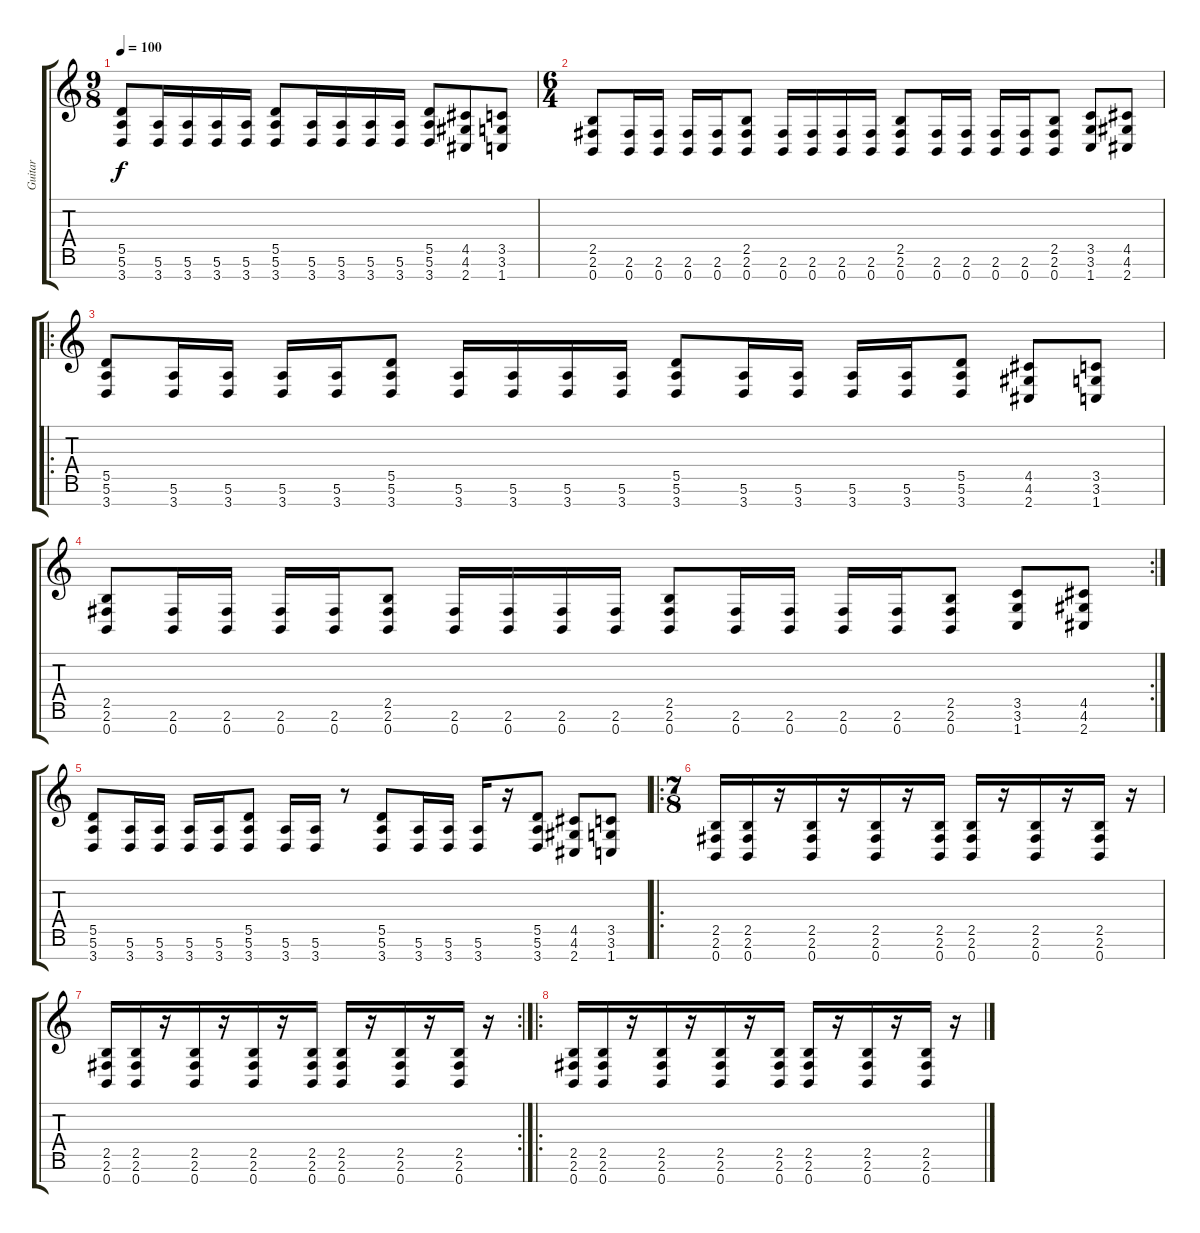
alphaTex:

\track ("Guitar" "Guitar") {instrument distortionguitar}
\staff {score tabs}
\tuning (E4 B3 G3 D3 A2 E2 B1) {hide}
\ts (9 8)
\tempo 100
\clef g2
\ks c
(5.5 5.6 3.7).8{dy f instrument distortionguitar} (5.6 3.7).16 (5.6 3.7).16 (5.6 3.7).16 (5.6 3.7).16 (5.5 5.6 3.7).8 (5.6 3.7).16 (5.6 3.7).16 (5.6 3.7).16 (5.6 3.7).16 (5.5 5.6 3.7).8 (4.5 4.6 2.7).8 (3.5 3.6 1.7).8 |
\ts (6 4)
(2.5 2.6 0.7).8 (2.6 0.7).16 (2.6 0.7).16 (2.6 0.7).16 (2.6 0.7).16 (2.5 2.6 0.7).8 (2.6 0.7).16 (2.6 0.7).16 (2.6 0.7).16 (2.6 0.7).16 (2.5 2.6 0.7).8 (2.6 0.7).16 (2.6 0.7).16 (2.6 0.7).16 (2.6 0.7).16 (2.5 2.6 0.7).8 (3.5 3.6 1.7).8 (4.5 4.6 2.7).8 |
\ro
(5.5 5.6 3.7).8 (5.6 3.7).16 (5.6 3.7).16 (5.6 3.7).16 (5.6 3.7).16 (5.5 5.6 3.7).8 (5.6 3.7).16 (5.6 3.7).16 (5.6 3.7).16 (5.6 3.7).16 (5.5 5.6 3.7).8 (5.6 3.7).16 (5.6 3.7).16 (5.6 3.7).16 (5.6 3.7).16 (5.5 5.6 3.7).8 (4.5 4.6 2.7).8 (3.5 3.6 1.7).8 |
\rc 2
(2.5 2.6 0.7).8 (2.6 0.7).16 (2.6 0.7).16 (2.6 0.7).16 (2.6 0.7).16 (2.5 2.6 0.7).8 (2.6 0.7).16 (2.6 0.7).16 (2.6 0.7).16 (2.6 0.7).16 (2.5 2.6 0.7).8 (2.6 0.7).16 (2.6 0.7).16 (2.6 0.7).16 (2.6 0.7).16 (2.5 2.6 0.7).8 (3.5 3.6 1.7).8 (4.5 4.6 2.7).8 |
(5.5 5.6 3.7).8 (5.6 3.7).16 (5.6 3.7).16 (5.6 3.7).16 (5.6 3.7).16 (5.5 5.6 3.7).8 (5.6 3.7).16 (5.6 3.7).16 r.8 (5.5 5.6 3.7).8 (5.6 3.7).16 (5.6 3.7).16 (5.6 3.7).16 r.16 (5.5 5.6 3.7).8 (4.5 4.6 2.7).8 (3.5 3.6 1.7).8 |
\ro
\ts (7 8)
(2.5 2.6 0.7).16 (2.5 2.6 0.7).16 r.16 (2.5 2.6 0.7).16 r.16 (2.5 2.6 0.7).16 r.16 (2.5 2.6 0.7).16 (2.5 2.6 0.7).16 r.16 (2.5 2.6 0.7).16 r.16 (2.5 2.6 0.7).16 r.16 |
\rc 2
(2.5 2.6 0.7).16 (2.5 2.6 0.7).16 r.16 (2.5 2.6 0.7).16 r.16 (2.5 2.6 0.7).16 r.16 (2.5 2.6 0.7).16 (2.5 2.6 0.7).16 r.16 (2.5 2.6 0.7).16 r.16 (2.5 2.6 0.7).16 r.16 |
\ro
(2.5 2.6 0.7).16 (2.5 2.6 0.7).16 r.16 (2.5 2.6 0.7).16 r.16 (2.5 2.6 0.7).16 r.16 (2.5 2.6 0.7).16 (2.5 2.6 0.7).16 r.16 (2.5 2.6 0.7).16 r.16 (2.5 2.6 0.7).16 r.16
